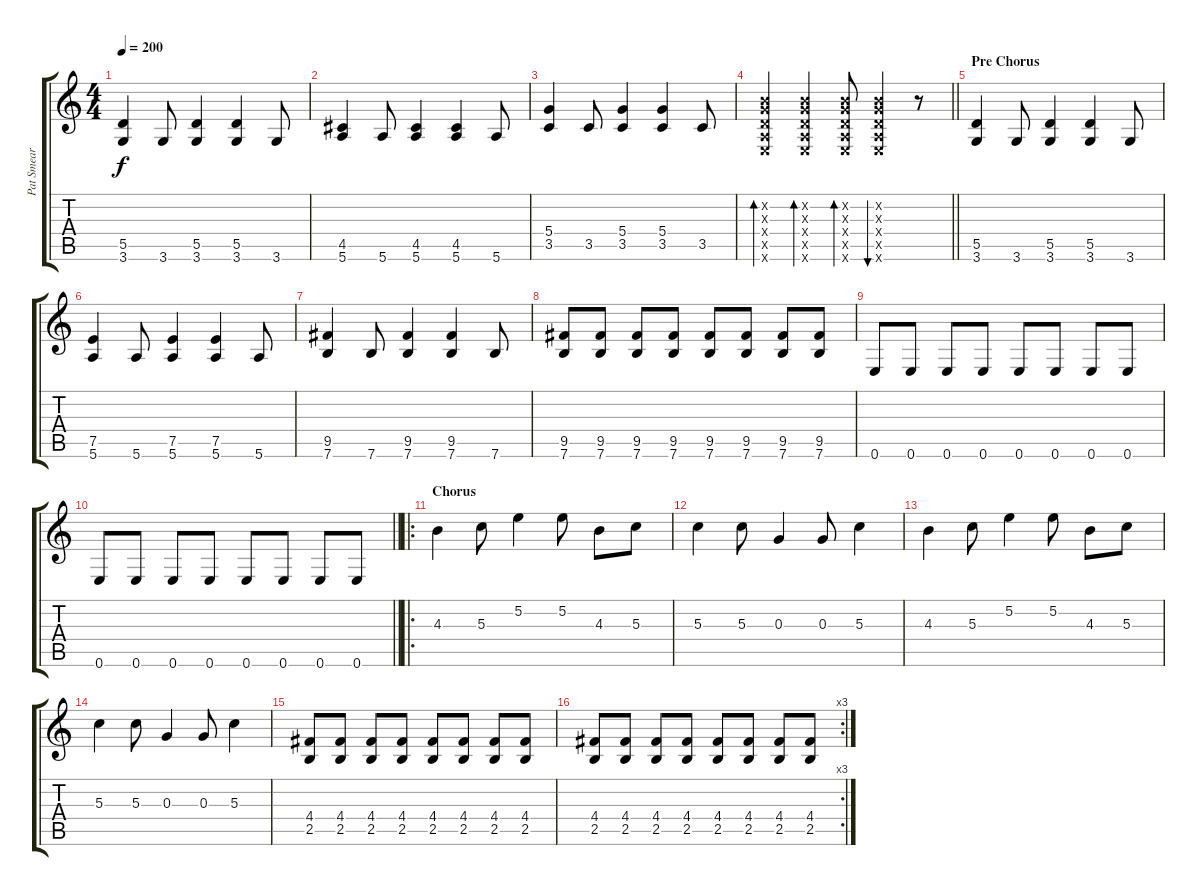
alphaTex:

\track ("Pat Smear" "Pat Smear") {instrument distortionguitar}
\staff {score tabs}
\tuning (E4 B3 G3 D3 A2 E2) {hide}
\ts (4 4)
\tempo 200
\clef g2
\ks c
(5.5 3.6).4{dy f} 3.6.8 (5.5 3.6).4 (5.5 3.6).4 3.6.8 |
(4.5 5.6).4 5.6.8 (4.5 5.6).4 (4.5 5.6).4 5.6.8 |
(5.4 3.5).4 3.5.8 (5.4 3.5).4 (5.4 3.5).4 3.5.8 |
\barLineRight lightlight
(0.2{x} 0.3{x} 0.4{x} 0.5{x} 0.6{x}).4{bd 30} (0.2{x} 0.3{x} 0.4{x} 0.5{x} 0.6{x}).4{bd 30} (0.2{x} 0.3{x} 0.4{x} 0.5{x} 0.6{x}).8{bd 30} (0.2{x} 0.3{x} 0.4{x} 0.5{x} 0.6{x}).4{bu 30} r.8 |
\section ("" "Pre Chorus")
(5.5 3.6).4 3.6.8 (5.5 3.6).4 (5.5 3.6).4 3.6.8 |
(7.5 5.6).4 5.6.8 (7.5 5.6).4 (7.5 5.6).4 5.6.8 |
(9.5 7.6).4 7.6.8 (9.5 7.6).4 (9.5 7.6).4 7.6.8 |
(9.5 7.6).8 (9.5 7.6).8 (9.5 7.6).8 (9.5 7.6).8 (9.5 7.6).8 (9.5 7.6).8 (9.5 7.6).8 (9.5 7.6).8 |
0.6.8 0.6.8 0.6.8 0.6.8 0.6.8 0.6.8 0.6.8 0.6.8 |
\barLineRight lightlight
0.6.8 0.6.8 0.6.8 0.6.8 0.6.8 0.6.8 0.6.8 0.6.8 |
\ro
\section ("" "Chorus")
4.3.4 5.3.8 5.2.4 5.2.8 4.3.8 5.3.8 |
5.3.4 5.3.8 0.3.4 0.3.8 5.3.4 |
4.3.4 5.3.8 5.2.4 5.2.8 4.3.8 5.3.8 |
5.3.4 5.3.8 0.3.4 0.3.8 5.3.4 |
(4.4 2.5).8 (4.4 2.5).8 (4.4 2.5).8 (4.4 2.5).8 (4.4 2.5).8 (4.4 2.5).8 (4.4 2.5).8 (4.4 2.5).8 |
\rc 3
(4.4 2.5).8 (4.4 2.5).8 (4.4 2.5).8 (4.4 2.5).8 (4.4 2.5).8 (4.4 2.5).8 (4.4 2.5).8 (4.4 2.5).8
